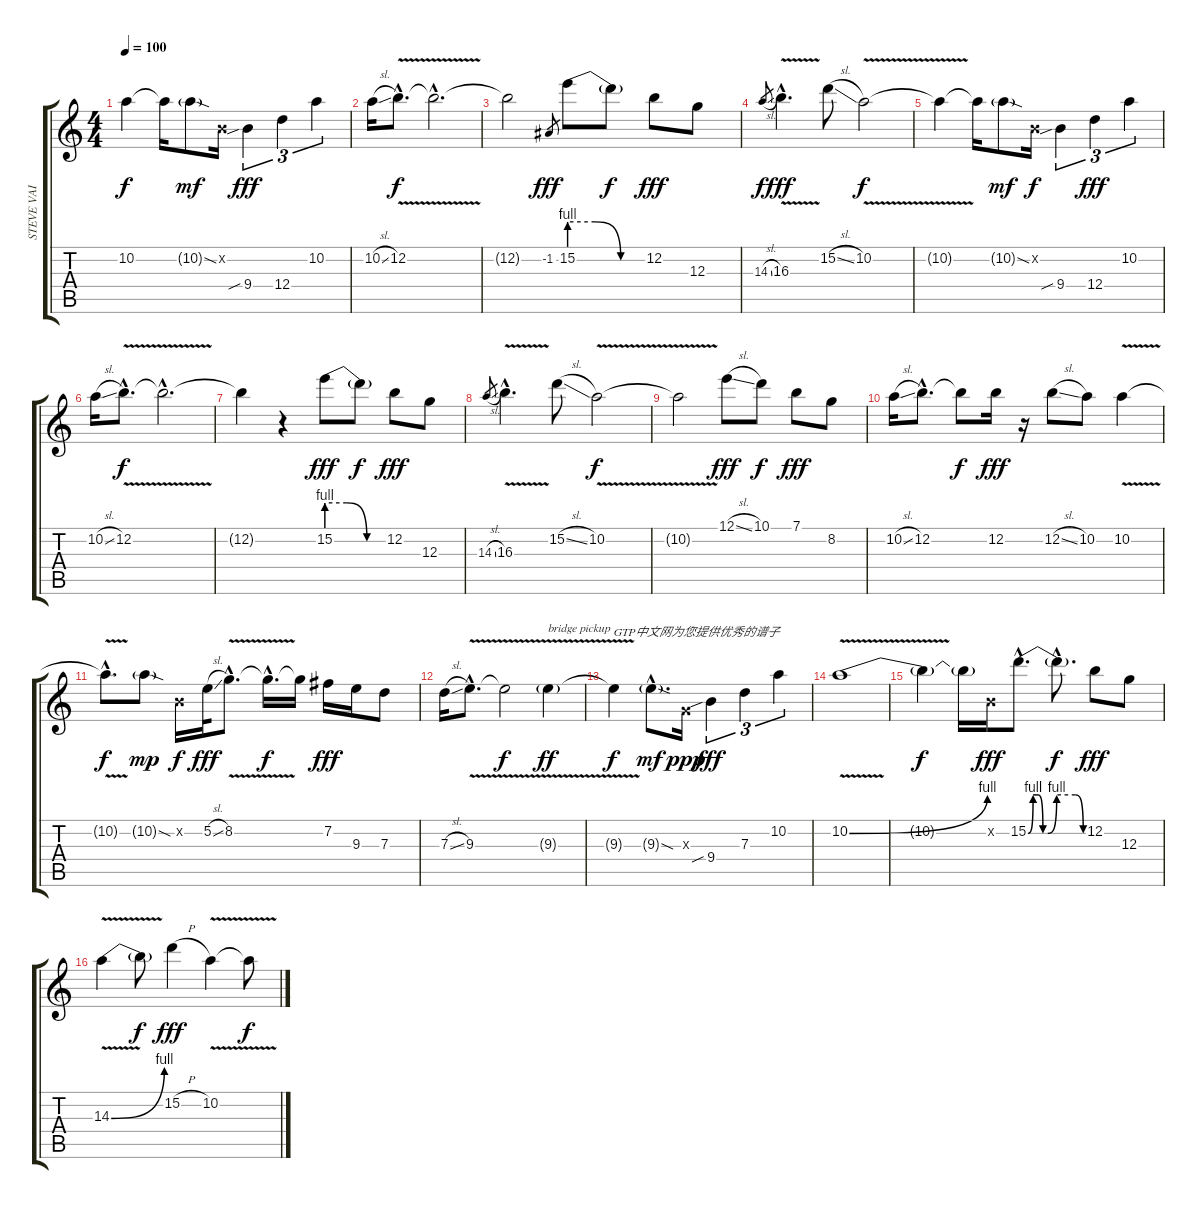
\track ("STEVE VAI" "STEVE VAI") {instrument overdrivenguitar}
\staff {score tabs}
\tuning (E4 B3 G3 D3 A2 E2) {hide}
\ts (4 4)
\tempo 100
\clef g2
\ks c
10.2{t}.4{dy f} 10.2{t}.16 10.2{sod g}.8{dy mf} 0.2{x}.16 9.4{sib}.4{tu (3 2) dy fff} 12.4.4{tu (3 2)} 10.2.4{tu (3 2)} |
10.2{sl}.16 12.2{v hac}.8{d dy f} 12.2{hac t}.2{d} |
12.2{t}.2 -1.2.8{gr dy fff} 15.2{be (custom 0 4 20 4 40 0 60 0)}.8 15.2{t}.8{dy f} 12.2.8{dy fff} 12.3.8 |
14.3{sl}.8{gr dy f} 16.3{v hac}.4{d dy fff} 15.2{sl}.8 10.2{v}.2{dy f} |
10.2{t}.4 10.2{t}.16 10.2{sod g}.8{dy mf} 0.2{x}.16{dy f} 9.4{sib}.4{tu (3 2)} 12.4.4{tu (3 2) dy fff} 10.2.4{tu (3 2)} |
10.2{sl}.16 12.2{v hac}.8{d dy f} 12.2{hac t}.2{d} |
12.2{t}.4 r.4 15.2{be (custom 0 4 20 4 40 0 60 0)}.8{dy fff} 15.2{t}.8{dy f} 12.2.8{dy fff} 12.3.8 |
14.3{sl}.8{gr} 16.3{v hac}.4{d} 15.2{sl}.8 10.2{v}.2{dy f} |
10.2{t}.2 12.1{sl}.8{dy fff} 10.1.8{dy f} 7.1.8{dy fff} 8.2.8 |
10.2{sl}.16 12.2{hac}.8{d} 12.2{t}.8{dy f} 12.2.16{dy fff} r.16 12.2{sl}.8 10.2.8 10.2{v}.4 |
10.2{hac t}.8{d dy f} 10.2{sod g}.8{dy mp} 0.2{x}.16{dy f} 5.2{sl}.32{dy fff} 8.2{v hac}.8{d} 8.2{hac t}.16{d dy f} 8.2{t}.16 7.2.16{dy fff} 9.3.16 7.3.8 |
7.3{sl}.16 9.3{v hac}.8{d volume 13} 9.3{t}.2{dy f} 9.3{v g}.4{txt "bridge pickup" dy ff volume 16} |
9.3{t}.4{txt "GTP中文网为您提供优秀的谱子" dy f} 9.3{sod g hac}.8{d dy mf} 0.3{x}.16{dy ppp} 9.4{sib}.4{tu (3 2) dy fff} 7.3.4{tu (3 2)} 10.2.4{tu (3 2)} |
10.2{be (bend 0 0 60 4) v}.1 |
10.2{t}.4{dy f} 10.2{t}.16 0.2{x}.16{dy fff} 15.2{be (custom 0 0 5 4 10 4 15 0 20 0 29 4 48 4 56 0 60 0) hac}.8{d} 15.2{hac t}.8{d dy f} 12.2.8{dy fff} 12.3.8 |
14.3{be (bend 0 0 60 4) v}.4 14.3{t}.8{dy f} 15.2{h}.4{dy fff} 10.2{v}.4 10.2{t}.8{dy f}
